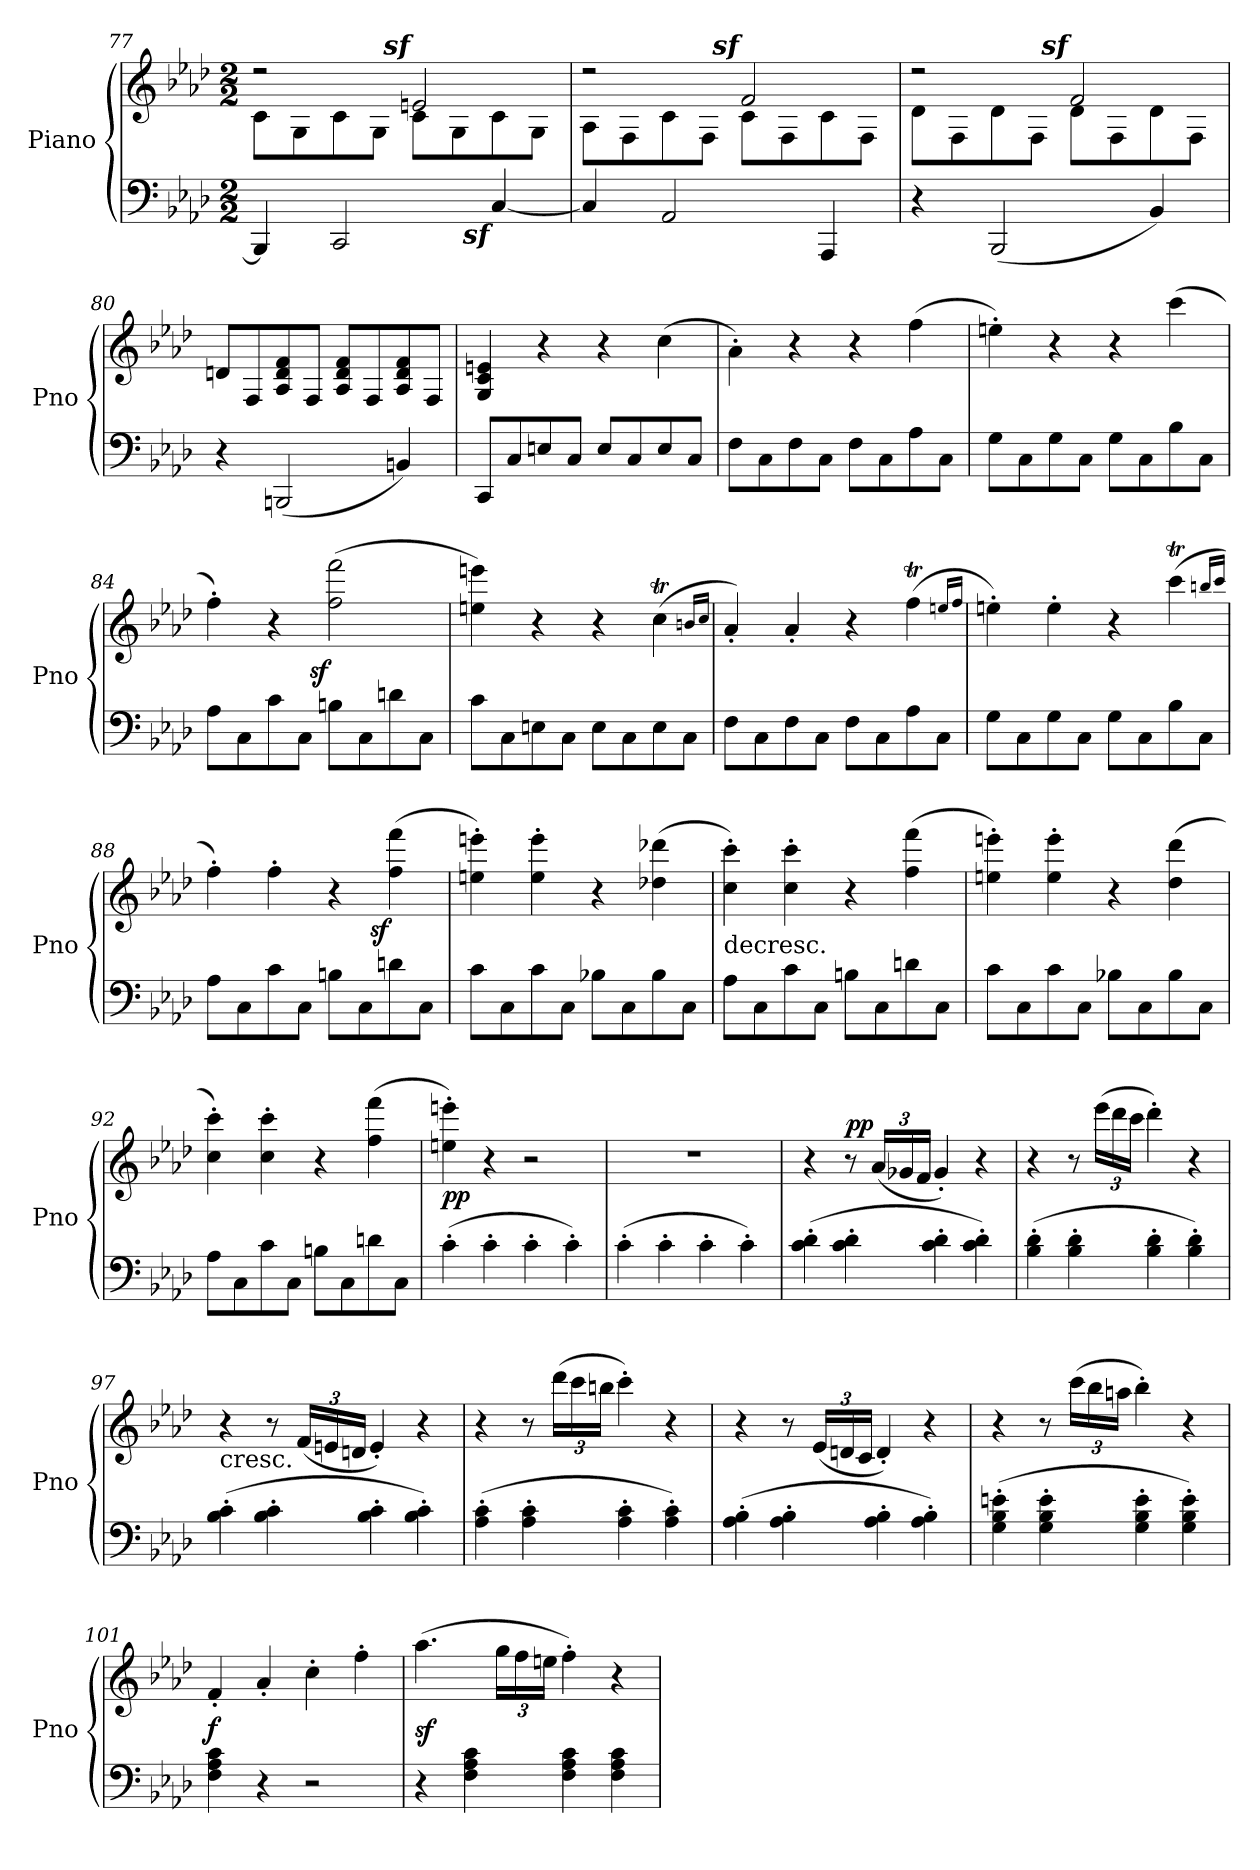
**kern	**kern	**dynam
*part1	*part1	*part1
*staff2	*staff1	*staff1/2
*I"Piano	*	*
*I'Pno	*	*
*clefF4	*clefG2	*
*k[b-e-a-d-]	*k[b-e-a-d-]	*
*f:	*f:	*
*M2/2	*M2/2	*
=77	=77	=77
*	*^	*
4BBB-]	2r	8cL	.
.	.	8G	.
2CC	.	8c	.
.	.	8GJ	.
!	!LO:DY:rj	!	!
.	2enz>	8cL	.
.	.	8G	.
!LO:DY:rj	!	!	!
[4Cz	.	8c	.
.	.	8GJ	.
=78	=78	=78	=78
4C]	2r	8A-L	.
.	.	8F	.
2AA-	.	8c	.
.	.	8FJ	.
!	!LO:DY:rj	!	!
.	2fz>	8cL	.
.	.	8F	.
4AAA-	.	8c	.
.	.	8FJ	.
=79	=79	=79	=79
4r	2r	8d-L	.
.	.	8F	.
(2BBB-	.	8d-	.
.	.	8FJ	.
!	!LO:DY:rj	!	!
.	2fz>	8d-L	.
.	.	8F	.
4BB-)	.	8d-	.
.	.	8FJ	.
*	*v	*v	*
=80	=80	=80
4r	8dnL	.
.	8F	.
(2BBBn	8A- 8d 8f	.
.	8FJ	.
.	8A- 8d 8fL	.
.	8F	.
4BBn)	8A- 8d 8f	.
.	8FJ	.
=81	=81	=81
8CCL	4G 4c 4en	.
8C	.	.
8En	4r	.
8CJ	.	.
8E/L	4r	.
8C/	.	.
8E/	(4cc	.
8C/J	.	.
=82	=82	=82
8FL	4a-'\)	.
8C	.	.
8F	4r	.
8CJ	.	.
8FL	4r	.
8C	.	.
8A-	(4ff	.
8CJ	.	.
=83	=83	=83
8GL	4een')	.
8C	.	.
8G	4r	.
8CJ	.	.
8GL	4r	.
8C	.	.
8B-	(4ccc	.
8CJ	.	.
=84	=84	=84
8A-L	4ff')	.
8C	.	.
8c	4r	.
8CJ	.	.
!	!	!LO:DY:rj
8BnL	(2ff 2fff	sf
8C	.	.
8dn	.	.
8CJ	.	.
=85	=85	=85
8cL	4een 4eeen)	.
8C	.	.
8En	4r	.
8CJ	.	.
8EL	4r	.
8C	.	.
8E	(4cct	.
8CJ	.	.
.	16qbnLL	.
.	16qccJJ	.
=86	=86	=86
8FL	4a-')	.
8C	.	.
8F	4a-'	.
8CJ	.	.
8FL	4r	.
8C	.	.
8A-	(4ffT	.
8CJ	.	.
.	16qeenLL	.
.	16qffJJ	.
=87	=87	=87
8GL	4een')	.
8C	.	.
8G	4ee'	.
8CJ	.	.
8GL	4r	.
8C	.	.
8B-	(4ccct	.
8CJ	.	.
.	16qbbnLL	.
.	16qcccJJ	.
=88	=88	=88
8A-L	4ff')	.
8C	.	.
8c	4ff'	.
8CJ	.	.
8BnL	4r	.
8C	.	.
!	!	!LO:DY:rj
8dn	(4ff 4fff	sf
8CJ	.	.
=89	=89	=89
8cL	4een' 4eeen')	.
8C	.	.
8c	4ee' 4eee'	.
8CJ	.	.
8B-XL	4r	.
8C	.	.
8B-	(4dd-X 4ddd-X	.
8CJ	.	.
=90	=90	=90
!	!LO:TX:c:t=decresc.	!
8A-L	4cc' 4ccc')	.
8C	.	.
8c	4cc' 4ccc'	.
8CJ	.	.
8BnL	4r	.
8C	.	.
8dn	(4ff 4fff	.
8CJ	.	.
=91	=91	=91
8cL	4een' 4eeen')	.
8C	.	.
8c	4ee' 4eee'	.
8CJ	.	.
8B-XL	4r	.
8C	.	.
8B-	(4dd- 4ddd-	.
8CJ	.	.
=92	=92	=92
8A-L	4cc' 4ccc')	.
8C	.	.
8c	4cc' 4ccc'	.
8CJ	.	.
8BnL	4r	.
8C	.	.
8dn	(4ff 4fff	.
8CJ	.	.
=93	=93	=93
(4c'	4een' 4eeen')	pp
4c'	4r	.
4c'	2r	.
4c')	.	.
=94	=94	=94
(4c'	1r	.
4c'	.	.
4c'	.	.
4c')	.	.
=95	=95	=95
(4c' 4d-'	4r	.
4c' 4d-'	8r	.
!	!	!LO:DY:a:rj
.	(24a-LL	pp
.	24g-X	.
.	24fJJ	.
4c' 4d-'	4g-')	.
4c' 4d-')	4r	.
=96	=96	=96
(4B-' 4d-'	4r	.
4B-' 4d-'	8r	.
.	(24eee-LL	.
.	24ddd-	.
.	24cccJJ	.
4B-' 4d-'	4ddd-')	.
4B-' 4d-')	4r	.
=97	=97	=97
!	!LO:TX:c:t=cresc.	!
(4B-' 4c'	4r	.
4B-' 4c'	8r	.
.	(24fLL	.
.	24en	.
.	24dnJJ	.
4B-' 4c'	4e')	.
4B-' 4c')	4r	.
=98	=98	=98
(4A-' 4c'	4r	.
4A-' 4c'	8r	.
.	(24ddd-LL	.
.	24ccc	.
.	24bbnJJ	.
4A-' 4c'	4ccc')	.
4A-' 4c')	4r	.
=99	=99	=99
(4A-' 4B-'	4r	.
4A-' 4B-'	8r	.
.	(24e-LL	.
.	24dn	.
.	24cJJ	.
4A-' 4B-'	4d')	.
4A-' 4B-')	4r	.
=100	=100	=100
(4G' 4B-' 4en'	4r	.
4G' 4B-' 4e'	8r	.
.	(24cccLL	.
.	24bb-	.
.	24aanJJ	.
4G' 4B-' 4e'	4bb-')	.
4G' 4B-' 4e')	4r	.
=101	=101	=101
4F 4A- 4c	4f'	f
4r	4a-'	.
2r	4cc'	.
.	4ff'	.
=102	=102	=102
4r	(4.aa-	sf
4F 4A- 4c	.	.
.	24ggLL	.
.	24ff	.
.	24eenJJ	.
4F 4A- 4c	4ff')	.
4F 4A- 4c	4r	.
=	=	=
*-	*-	*-
